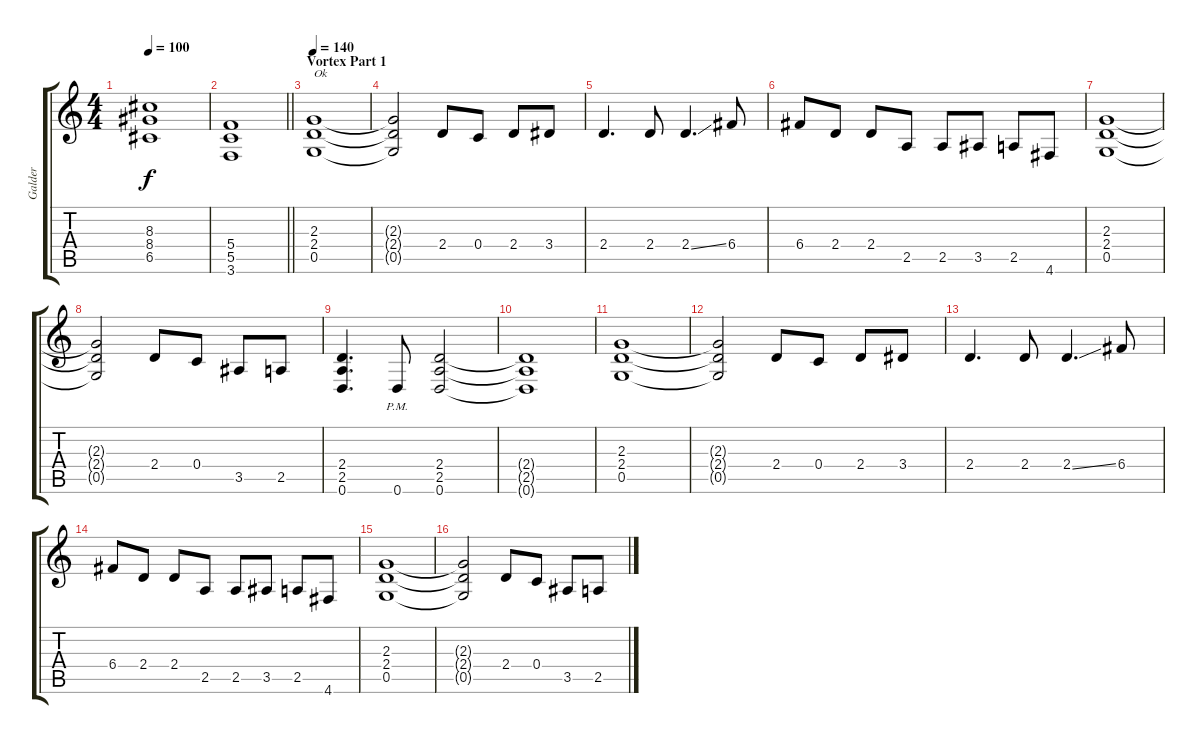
\track ("Galder" "Galder") {instrument distortionguitar}
\staff {score tabs}
\tuning (D4 A3 F3 C3 G2 D2) {hide}
\ts (4 4)
\tempo 100
\clef g2
\ks c
(8.3 8.4 6.5).1{dy f} |
\barLineRight lightlight
(5.4 5.5 3.6).1 |
\section ("" "Vortex Part 1")
\tempo 140
(2.3 2.4 0.5).1{txt "Ok"} |
(2.3{t} 2.4{t} 0.5{t}).2 2.4.8 0.4.8 2.4.8 3.4.8 |
2.4.4{d} 2.4.8 2.4{ss}.4{d} 6.4.8 |
6.4.8 2.4.8 2.4.8 2.5.8 2.5.8 3.5.8 2.5.8 4.6.8 |
(2.3 2.4 0.5).1 |
(2.3{t} 2.4{t} 0.5{t}).2 2.4.8 0.4.8 3.5.8 2.5.8 |
(2.4 2.5 0.6).4{d} 0.6{pm}.8 (2.4 2.5 0.6).2 |
(2.4{t} 2.5{t} 0.6{t}).1 |
(2.3 2.4 0.5).1 |
(2.3{t} 2.4{t} 0.5{t}).2 2.4.8 0.4.8 2.4.8 3.4.8 |
2.4.4{d} 2.4.8 2.4{ss}.4{d} 6.4.8 |
6.4.8 2.4.8 2.4.8 2.5.8 2.5.8 3.5.8 2.5.8 4.6.8 |
(2.3 2.4 0.5).1 |
(2.3{t} 2.4{t} 0.5{t}).2 2.4.8 0.4.8 3.5.8 2.5.8
